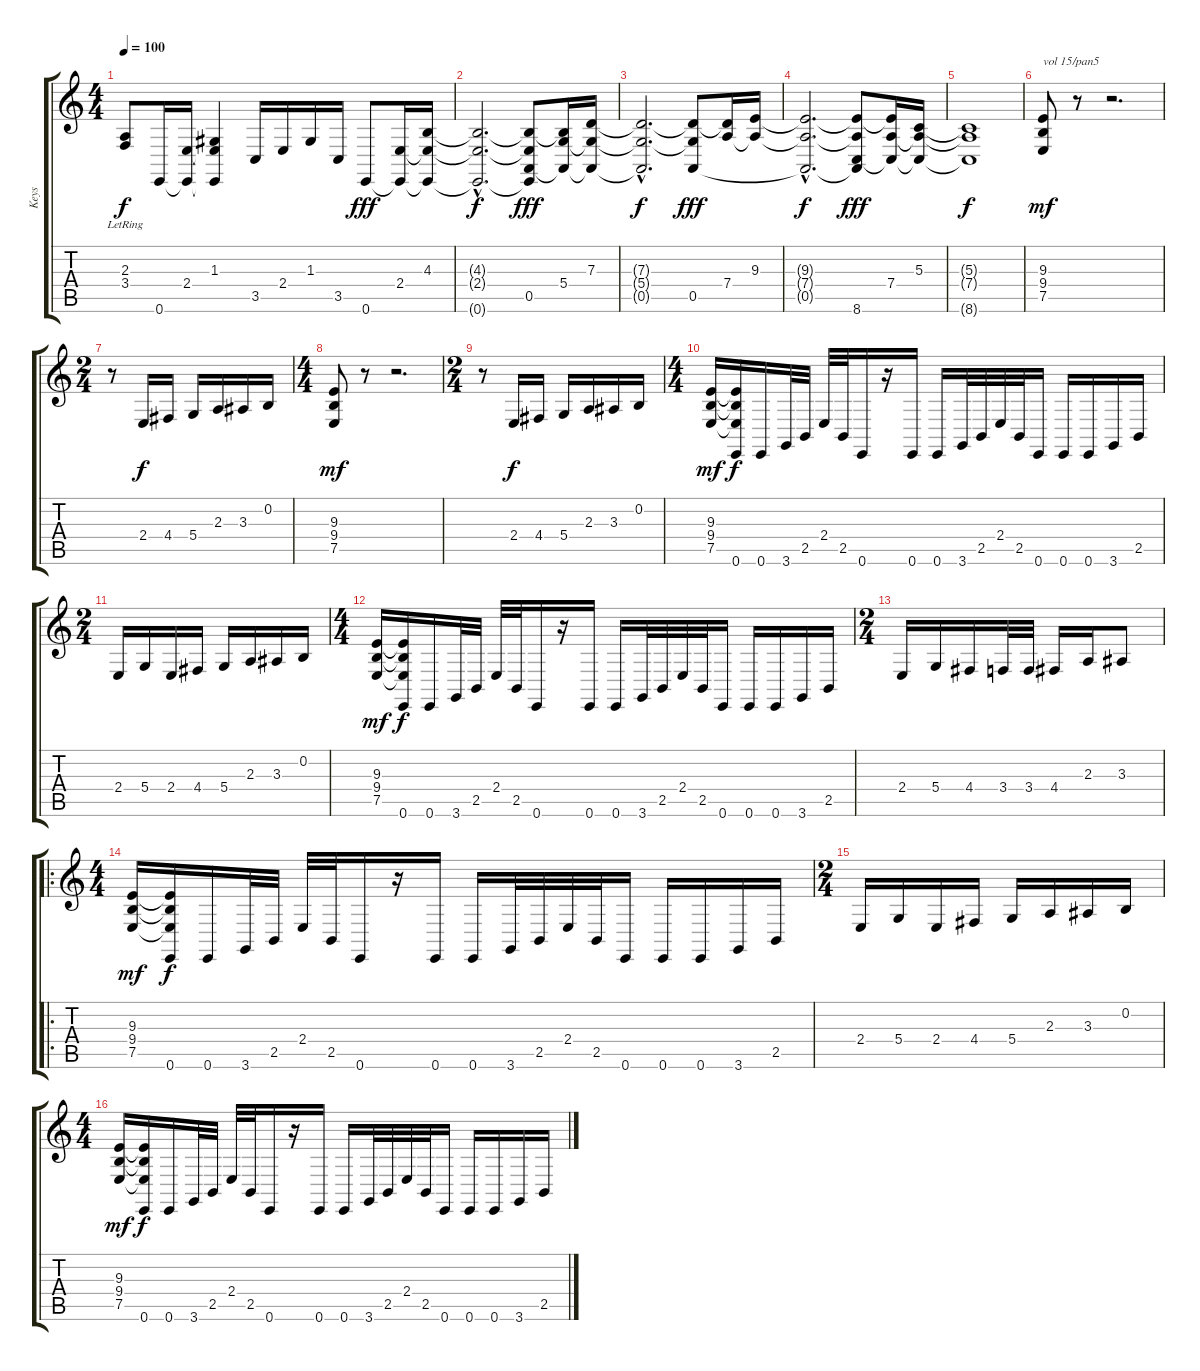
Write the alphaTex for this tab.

\track ("Keys" "Keys") {instrument drawbarorgan}
\staff {score tabs}
\tuning (E4 B3 G3 D3 A2 E2) {hide}
\ts (4 4)
\tempo 100
\clef g2
\ks c
(2.3{lr} 3.4{lr}).8{dy f} 0.6.16 (2.4 0.6{t}).16 (1.3 2.4{t} 0.6{t}).4 3.5.16 2.4.16 1.3.16 3.5.16 0.6.8{dy fff} (2.4 0.6{t}).16 (4.3 2.4{t} 0.6{t}).16 |
(4.3{hac t} 2.4{hac t} 0.6{hac t}).2{d dy f} (4.3{t} 2.4{t} 0.5 0.6{t}).8{dy fff} (4.3{t} 5.4 0.5{t}).16 (7.3 5.4{t} 0.5{t}).16 |
(7.3{hac t} 5.4{hac t} 0.5{hac t}).2{d dy f} (7.3{t} 5.4{t} 0.5).8{dy fff} (7.3{t} 7.4).16 (9.3 7.4{t}).16 |
(9.3{hac t} 7.4{hac t} 0.5{hac t}).2{d dy f} (9.3{t} 7.4{t} 0.5{t} 8.6).8{dy fff} (9.3{t} 7.4 8.6{t}).16 (5.3 7.4{t} 8.6{t}).16 |
(5.3{t} 7.4{t} 8.6{t}).1{dy f} |
(9.3 9.4 7.5).8{txt "vol 15/pan5" dy mf volume 15 balance 13} r.8 r.2{d} |
\ts (2 4)
r.8 2.4.16{dy f} 4.4.16 5.4.16 2.3.16 3.3.16 0.2.16 |
\ts (4 4)
(9.3 9.4 7.5).8{dy mf} r.8 r.2{d} |
\ts (2 4)
r.8 2.4.16{dy f} 4.4.16 5.4.16 2.3.16 3.3.16 0.2.16 |
\ts (4 4)
(9.3 9.4 7.5).16{dy mf} (9.3{t} 9.4{t} 7.5{t} 0.6).16{dy f} 0.6.16 3.6.32 2.5.32 2.4.32 2.5.32 0.6.16 r.16 0.6.16 0.6.16 3.6.32 2.5.32 2.4.32 2.5.32 0.6.16 0.6.16 0.6.16 3.6.16 2.5.16 |
\ts (2 4)
2.4.16 5.4.16 2.4.16 4.4.16 5.4.16 2.3.16 3.3.16 0.2.16 |
\ts (4 4)
(9.3 9.4 7.5).16{dy mf} (9.3{t} 9.4{t} 7.5{t} 0.6).16{dy f} 0.6.16 3.6.32 2.5.32 2.4.32 2.5.32 0.6.16 r.16 0.6.16 0.6.16 3.6.32 2.5.32 2.4.32 2.5.32 0.6.16 0.6.16 0.6.16 3.6.16 2.5.16 |
\ts (2 4)
2.4.16 5.4.16 4.4.16 3.4.32 3.4.32 4.4.16 2.3.16 3.3.8 |
\ro
\ts (4 4)
(9.3 9.4 7.5).16{dy mf} (9.3{t} 9.4{t} 7.5{t} 0.6).16{dy f} 0.6.16 3.6.32 2.5.32 2.4.32 2.5.32 0.6.16 r.16 0.6.16 0.6.16 3.6.32 2.5.32 2.4.32 2.5.32 0.6.16 0.6.16 0.6.16 3.6.16 2.5.16 |
\ts (2 4)
2.4.16 5.4.16 2.4.16 4.4.16 5.4.16 2.3.16 3.3.16 0.2.16 |
\ts (4 4)
(9.3 9.4 7.5).16{dy mf} (9.3{t} 9.4{t} 7.5{t} 0.6).16{dy f} 0.6.16 3.6.32 2.5.32 2.4.32 2.5.32 0.6.16 r.16 0.6.16 0.6.16 3.6.32 2.5.32 2.4.32 2.5.32 0.6.16 0.6.16 0.6.16 3.6.16 2.5.16
